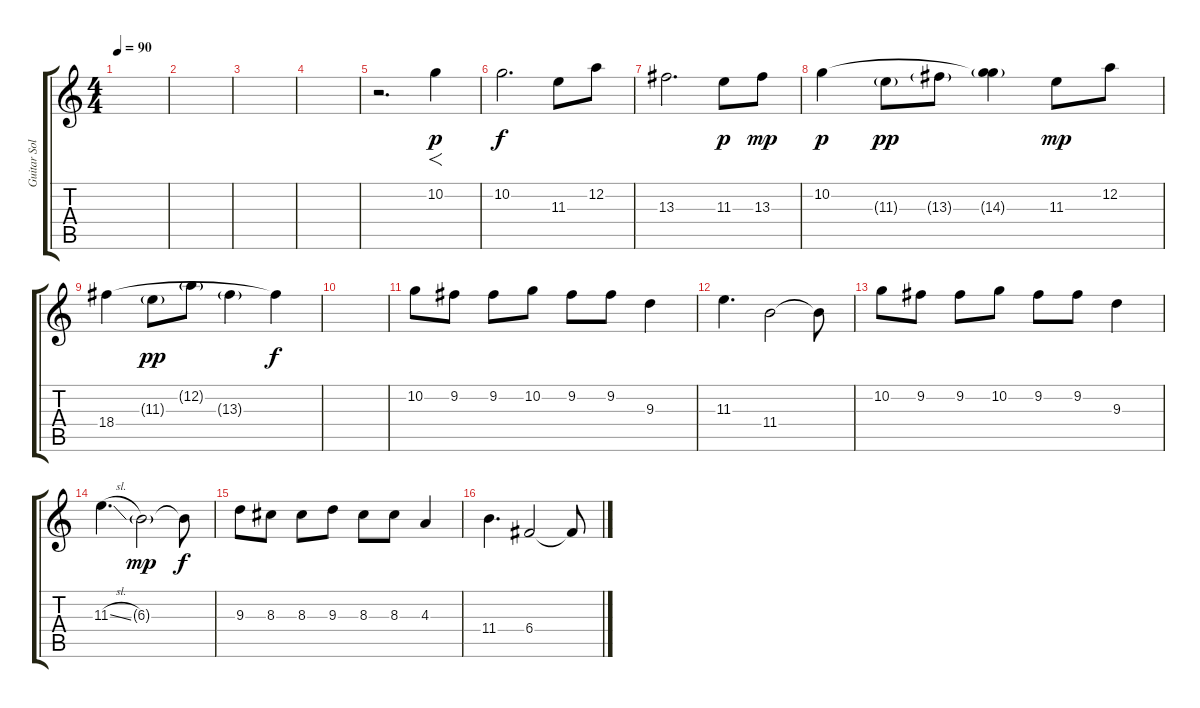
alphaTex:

\track ("Guitar Solo" "Guitar Sol") {instrument distortionguitar}
\staff {score tabs}
\tuning (D4 A3 F3 C3 G2 D2) {hide}
\ts (4 4)
\tempo 90
\clef g2
\ks c
|
|
|
|
r.2{d} 10.2.4{f dy p} |
10.2.2{d dy f} 11.3.8 12.2.8 |
13.3.2{d} 11.3.8{dy p} 13.3.8{dy mp} |
10.2.4{dy p} 11.3{g}.8{dy pp} 13.3{g}.8 (10.2{t} 14.3{g}).4 11.3.8{dy mp} 12.2.8 |
18.4.4 11.3{g}.8{dy pp} 12.2{g}.8 13.3{g}.4 18.4{t}.4{dy f} |
|
10.2.8 9.2.8 9.2.8 10.2.8 9.2.8 9.2.8 9.3.4 |
11.3.4{d} 11.4.2 11.4{t}.8 |
10.2.8 9.2.8 9.2.8 10.2.8 9.2.8 9.2.8 9.3.4 |
11.3{sl}.4{d} 6.3{g}.2{dy mp} 6.3{t}.8{dy f} |
9.3.8 8.3.8 8.3.8 9.3.8 8.3.8 8.3.8 4.3.4 |
11.4.4{d} 6.4.2 6.4{t}.8
